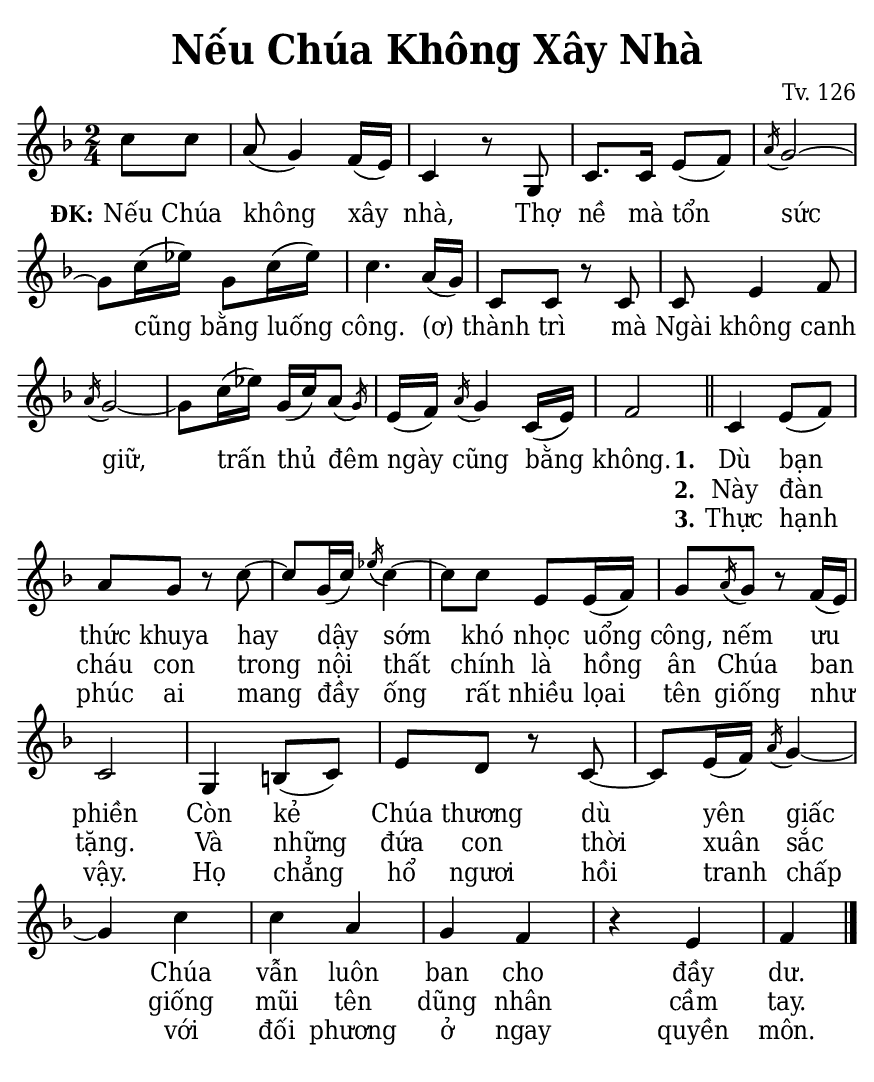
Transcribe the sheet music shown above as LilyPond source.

% Cài đặt chung\
\version "2.22.1"
\include "english.ly"

\header {
  title = \markup { \fontsize #1 "Nếu Chúa Không Xây Nhà" }
  composer = "Tv. 126"
  %arranger = "Lm. Kim Long"
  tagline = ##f
}

% Nhạc phiên khúc
nhacPhienKhucSop = \relative c'' {
  \partial 4 c8 c |
  a (g4) f16 (e) |
  c4 r8 g |
  c8. c16 e8 (f) |
  \slashedGrace { a16 ( } g2) ~ |
  g8 c16 (ef) g,8 c16 (ef) |
  c4. a16 (g) |
  c,8 c r c |
  c e4 f8 |
  \slashedGrace { a16 ( } g2) ~ |
  g8 c16 (ef) g, (c)
  \afterGrace a8 ({
    \override Flag.stroke-style = #"grace"
    g16)}
  \revert Flag.stroke-style
  e (f) \slashedGrace { a16 ( } g4) c,16 (e) |
  f2 \bar "||"
  
  c4 e8 (f) |
  a g r c ~ |
  c g16 (c) \slashedGrace { ef16 ( } c4) ~ |
  c8 c e, e16 (f) |
  g8 \slashedGrace { a16 ( } g8) r f16 (e) |
  c2 |
  g4 b!8 (c) |
  e d r c ~ |
  c e16 (f) \slashedGrace { a16 ( } g4) ~ |
  g c c a |
  g f r e |
  f4 \bar "|."
}

nhacPhienKhucAlto = \relative c' {
  
}

% Lời phiên khúc
loiPhienKhucSop = \lyrics {
  \set stanza = "ĐK:"
  Nếu Chúa không xây nhà,
  Thợ nề mà tổn sức cũng bằng luống công.
  (ơ) thành trì mà Ngài không canh giữ,
  trấn thủ đêm ngày cũng bằng không.
  <<
    {
      \set stanza = "1."
      Dù bạn thức khuya hay dậy sớm khó nhọc uổng công,
      nếm ưu phiền
      Còn kẻ Chúa thương dù yên giấc
      Chúa vẫn luôn ban cho đầy dư.
    }
    \new Lyrics {
	    \set associatedVoice = "beSop"
	    \set stanza = "2."
	    Này đàn cháu con trong nội thất
	    chính là hồng ân Chúa ban tặng.
	    Và những đứa con thời xuân sắc
	    giống mũi tên dũng nhân cầm tay.
    }
    \new Lyrics {
	    \set associatedVoice = "beSop"
	    \set stanza = "3."
	    Thực hạnh phúc ai mang đầy ống
	    rất nhiều lọai tên giống như vậy.
	    Họ chẳng hổ ngươi hồi tranh chấp
	    với đối phương ở ngay quyền môn.
    }
  >>
}

% Dàn trang
\paper {
  #(set-paper-size "a5")
  top-margin = 3\mm
  bottom-margin = 3\mm
  left-margin = 3\mm
  right-margin = 3\mm
  indent = #0
  #(define fonts
	 (make-pango-font-tree "Deja Vu Serif Condensed"
	 		       "Deja Vu Serif Condensed"
			       "Deja Vu Serif Condensed"
			       (/ 20 20)))
  print-page-number = ##f
  page-count = #1
}

TongNhip = {
  \key f \major \time 2/4
  \set Timing.beamExceptions = #'()
  \set Timing.baseMoment = #(ly:make-moment 1/4)
}

% Đổi kích thước nốt cho bè phụ
notBePhu =
#(define-music-function (font-size music) (number? ly:music?)
   (for-some-music
     (lambda (m)
       (if (music-is-of-type? m 'rhythmic-event)
           (begin
             (set! (ly:music-property m 'tweaks)
                   (cons `(font-size . ,font-size)
                         (ly:music-property m 'tweaks)))
             #t)
           #f))
     music)
   music)

\score {
  \new ChoirStaff <<
    \new Staff \with {
        \consists "Merge_rests_engraver"
        printPartCombineTexts = ##f
      }
      <<
      \new Voice \TongNhip \partCombine 
        \nhacPhienKhucSop
        \notBePhu -1 { \nhacPhienKhucAlto }
      \new NullVoice = beSop \nhacPhienKhucSop
      \new Lyrics \lyricsto beSop \loiPhienKhucSop
      >>
  >>
  \layout {
    %\override Staff.TimeSignature.transparent = ##t
    \override Lyrics.LyricSpace.minimum-distance = #0.8
    \override Score.BarNumber.break-visibility = ##(#f #f #f)
    \override Score.SpacingSpanner.uniform-stretching = ##t
  } 
}
